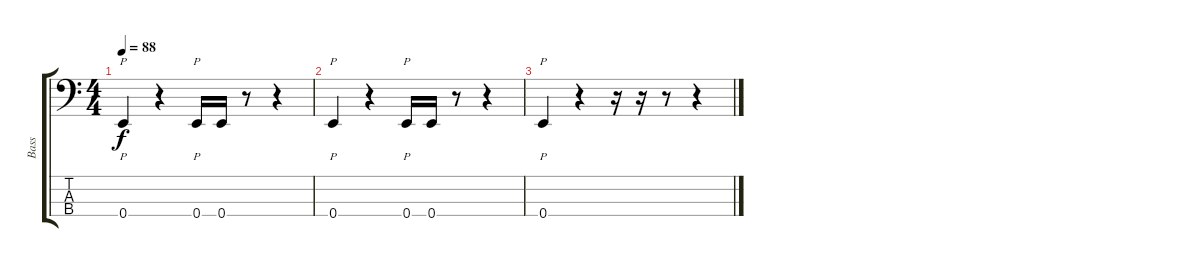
\track ("Bass" "Bass") {instrument electricbassfinger}
\staff {score tabs}
\tuning (G2 D2 A1 E1) {hide}
\ts (4 4)
\tempo 88
\clef f4
\ks c
0.4.4{p dy f} r.4 0.4.16{p} 0.4.16 r.8 r.4 |
0.4.4{p} r.4 0.4.16{p} 0.4.16 r.8 r.4 |
0.4.4{p} r.4 r.16 r.16 r.8 r.4
